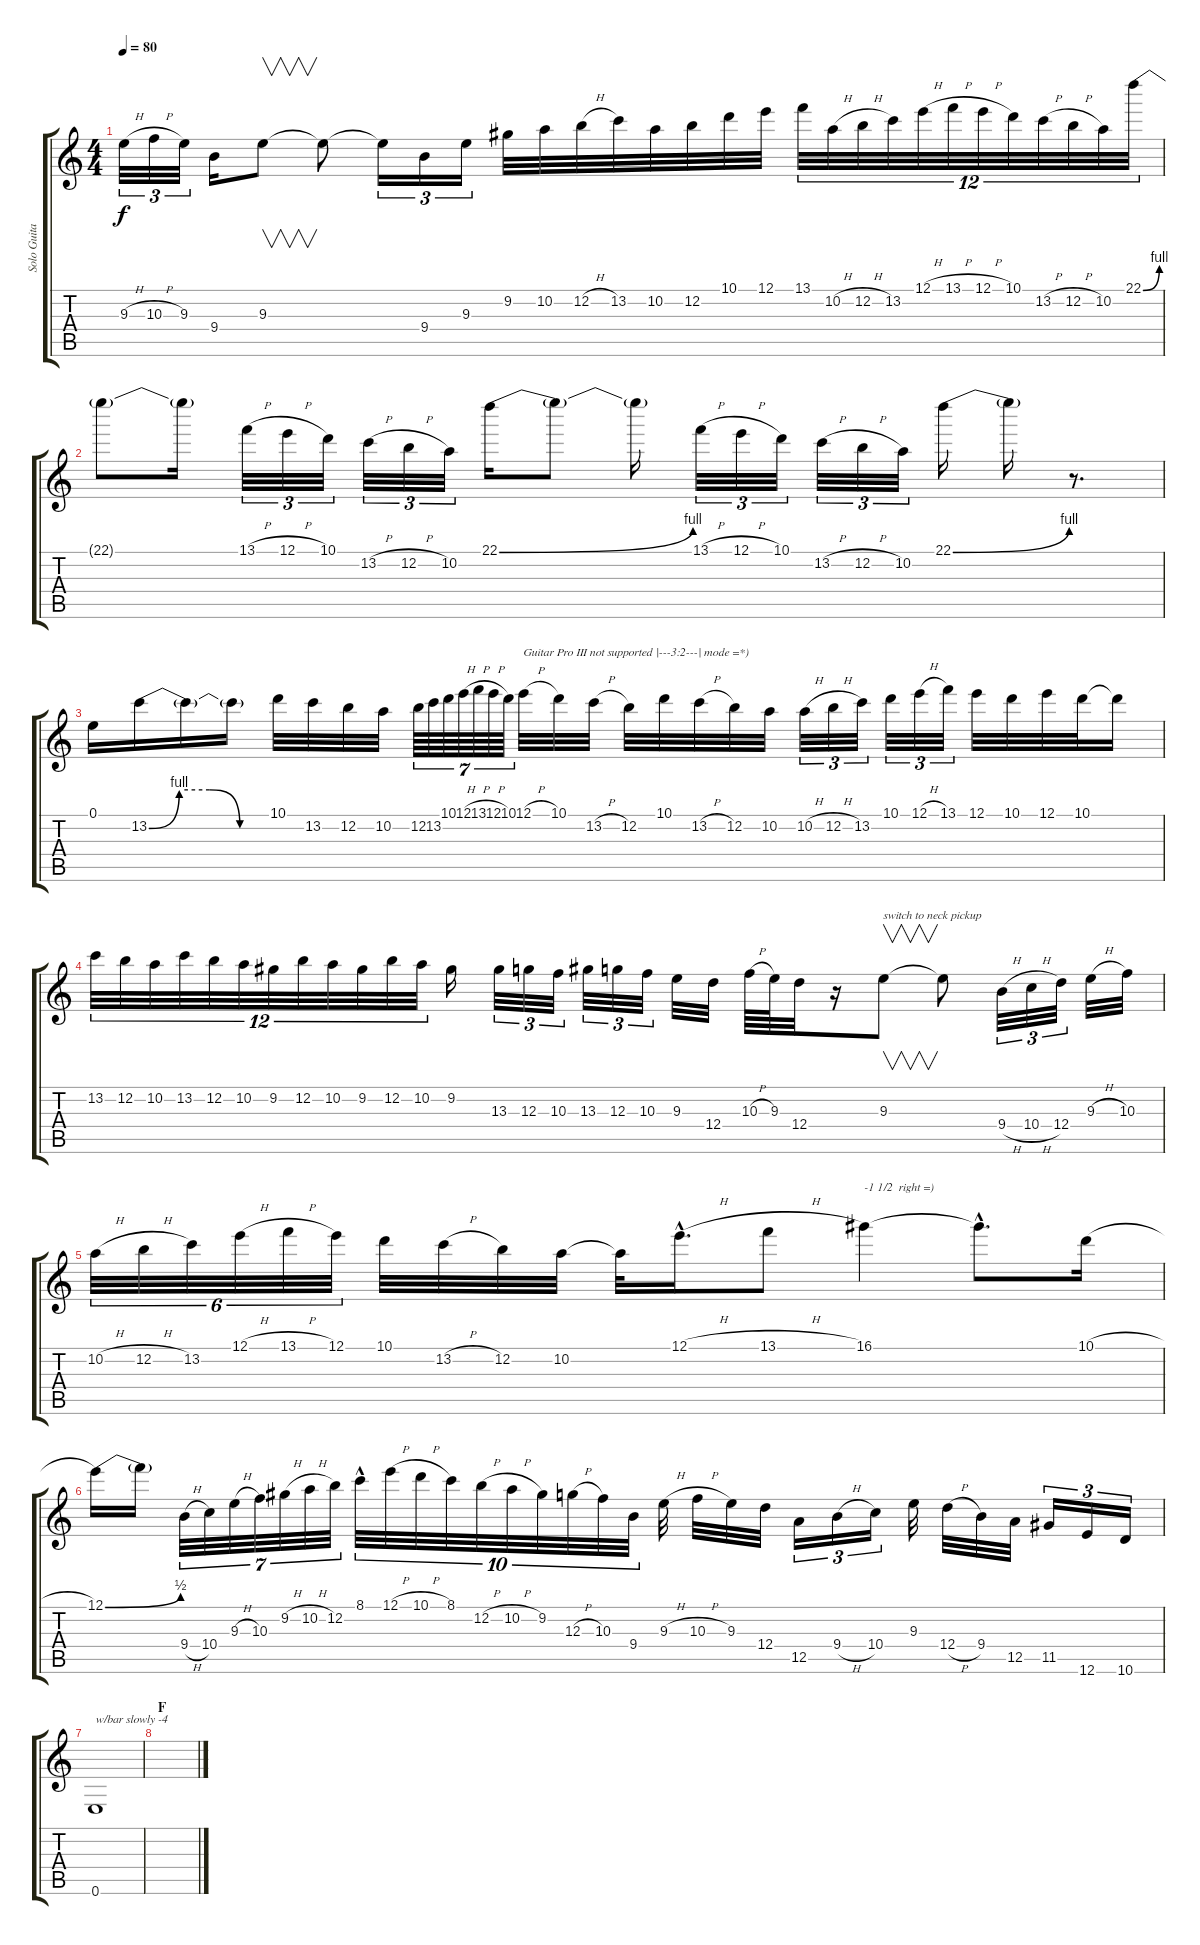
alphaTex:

\track ("Solo Guitar" "Solo Guita") {instrument distortionguitar}
\staff {score tabs}
\tuning (E4 B3 G3 D3 A2 E2) {hide}
\ts (4 4)
\tempo 80
\clef g2
\ks c
9.3{h}.32{tu (3 2) dy f} 10.3{h}.32{tu (3 2)} 9.3.32{tu (3 2)} 9.4.16 9.3.8{v} 9.3{t}.8 9.3{t}.16{tu (3 2)} 9.4.16{tu (3 2)} 9.3.16{tu (3 2)} 9.2.32 10.2.32 12.2{h}.32 13.2.32 10.2.32 12.2.32 10.1.32 12.1.32 13.1.32{tu (12 8)} 10.2{h}.32{tu (12 8)} 12.2{h}.32{tu (12 8)} 13.2.32{tu (12 8)} 12.1{h}.32{tu (12 8)} 13.1{h}.32{tu (12 8)} 12.1{h}.32{tu (12 8)} 10.1.32{tu (12 8)} 13.2{h}.32{tu (12 8)} 12.2{h}.32{tu (12 8)} 10.2.32{tu (12 8)} 22.1{be (bend 0 0 60 4)}.32{tu (12 8)} |
22.1{t}.8 22.1{t}.16 13.1{h}.32{tu (3 2)} 12.1{h}.32{tu (3 2)} 10.1.32{tu (3 2)} 13.2{h}.32{tu (3 2)} 12.2{h}.32{tu (3 2)} 10.2.32{tu (3 2)} 22.1{be (bend 0 0 60 4)}.16 22.1{t}.8 22.1{t}.16 13.1{h}.32{tu (3 2)} 12.1{h}.32{tu (3 2)} 10.1.32{tu (3 2)} 13.2{h}.32{tu (3 2)} 12.2{h}.32{tu (3 2)} 10.2.32{tu (3 2)} 22.1{be (bend 0 0 60 4)}.16 22.1{t}.16 r.8{d} |
0.1.16 13.2{be (custom 0 0 15 4 30 4 45 0 60 0)}.16 13.2{t}.16 13.2{t}.16 10.1.32 13.2.32 12.2.32 10.2.32 12.2.64{tu (7 4)} 13.2.64{tu (7 4)} 10.1.64{tu (7 4)} 12.1{h}.64{tu (7 4)} 13.1{h}.64{tu (7 4)} 12.1{h}.64{tu (7 4)} 10.1.64{tu (7 4)} 12.1{h}.32{txt "Guitar Pro III not supported |---3:2---| mode =*)"} 10.1.32 13.2{h}.32 12.2.32 10.1.32 13.2{h}.32 12.2.32 10.2.32 10.2{h}.32{tu (3 2)} 12.2{h}.32{tu (3 2)} 13.2.32{tu (3 2)} 10.1.32{tu (3 2)} 12.1{h}.32{tu (3 2)} 13.1.32{tu (3 2)} 12.1.32 10.1.32 12.1.32 10.1.32 10.1{t}.16 |
13.2.32{tu (12 8)} 12.2.32{tu (12 8)} 10.2.32{tu (12 8)} 13.2.32{tu (12 8)} 12.2.32{tu (12 8)} 10.2.32{tu (12 8)} 9.2.32{tu (12 8)} 12.2.32{tu (12 8)} 10.2.32{tu (12 8)} 9.2.32{tu (12 8)} 12.2.32{tu (12 8)} 10.2.32{tu (12 8)} 9.2.16 13.3.32{tu (3 2)} 12.3.32{tu (3 2)} 10.3.32{tu (3 2)} 13.3.32{tu (3 2)} 12.3.32{tu (3 2)} 10.3.32{tu (3 2)} 9.3.32 12.4.32 10.3{h}.64 9.3.64 12.4.32 r.16 9.3.8{v txt "switch to neck pickup"} 9.3{t}.8 9.4{h}.32{tu (3 2)} 10.4{h}.32{tu (3 2)} 12.4.32{tu (3 2)} 9.3{h}.32 10.3.32 |
10.2{h}.32{tu (6 4)} 12.2{h}.32{tu (6 4)} 13.2.32{tu (6 4)} 12.1{h}.32{tu (6 4)} 13.1{h}.32{tu (6 4)} 12.1.32{tu (6 4)} 10.1.32 13.2{h}.32 12.2.32 10.2.32 10.2{t}.32 12.1{h hac}.16{d} 13.1{h}.8 16.1.4{txt "-1 1/2  right =)"} 16.1{hac t}.8{d} 10.1{h}.16 |
12.1{be (bend 0 0 60 2)}.16 12.1{t}.16 9.4{h}.32{tu (7 4)} 10.4.32{tu (7 4)} 9.3{h}.32{tu (7 4)} 10.3.32{tu (7 4)} 9.2{h}.32{tu (7 4)} 10.2{h}.32{tu (7 4)} 12.2.32{tu (7 4)} 8.1{hac}.32{tu (10 8)} 12.1{h}.32{tu (10 8)} 10.1{h}.32{tu (10 8)} 8.1.32{tu (10 8)} 12.2{h}.32{tu (10 8)} 10.2{h}.32{tu (10 8)} 9.2.32{tu (10 8)} 12.3{h}.32{tu (10 8)} 10.3.32{tu (10 8)} 9.4.32{tu (10 8)} 9.3{h}.32 10.3{h}.32 9.3.32 12.4.32 12.5.16{tu (3 2)} 9.4{h}.16{tu (3 2)} 10.4.16{tu (3 2)} 9.3.32 12.4{h}.32 9.4.32 12.5.32 11.5.16{tu (3 2)} 12.6.16{tu (3 2)} 10.6.16{tu (3 2)} |
0.6.1{txt "w/bar slowly -4"} |
\section ("" "F")
